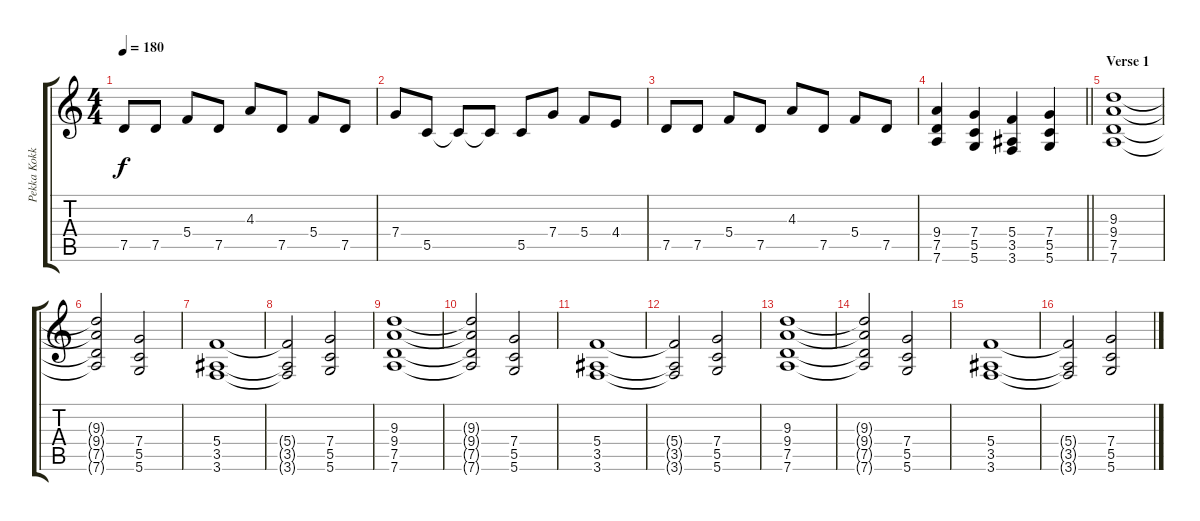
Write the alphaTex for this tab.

\track ("Pekka Kokko - Rythm Guitar" "Pekka Kokk") {instrument distortionguitar}
\staff {score tabs}
\tuning (D4 A3 F3 C3 G2 D2) {hide}
\ts (4 4)
\tempo 180
\clef g2
\ks c
7.5.8{dy f} 7.5.8 5.4.8 7.5.8 4.3.8 7.5.8 5.4.8 7.5.8 |
7.4.8 5.5.8 5.5{t}.8 5.5{t}.8 5.5.8 7.4.8 5.4.8 4.4.8 |
7.5.8 7.5.8 5.4.8 7.5.8 4.3.8 7.5.8 5.4.8 7.5.8 |
\barLineRight lightlight
(9.4 7.5 7.6).4 (7.4 5.5 5.6).4 (5.4 3.5 3.6).4 (7.4 5.5 5.6).4 |
\section ("" "Verse 1")
(9.3 9.4 7.5 7.6).1 |
(9.3{t} 9.4{t} 7.5{t} 7.6{t}).2 (7.4 5.5 5.6).2 |
(5.4 3.5 3.6).1 |
(5.4{t} 3.5{t} 3.6{t}).2 (7.4 5.5 5.6).2 |
(9.3 9.4 7.5 7.6).1 |
(9.3{t} 9.4{t} 7.5{t} 7.6{t}).2 (7.4 5.5 5.6).2 |
(5.4 3.5 3.6).1 |
(5.4{t} 3.5{t} 3.6{t}).2 (7.4 5.5 5.6).2 |
(9.3 9.4 7.5 7.6).1 |
(9.3{t} 9.4{t} 7.5{t} 7.6{t}).2 (7.4 5.5 5.6).2 |
(5.4 3.5 3.6).1 |
(5.4{t} 3.5{t} 3.6{t}).2 (7.4 5.5 5.6).2
